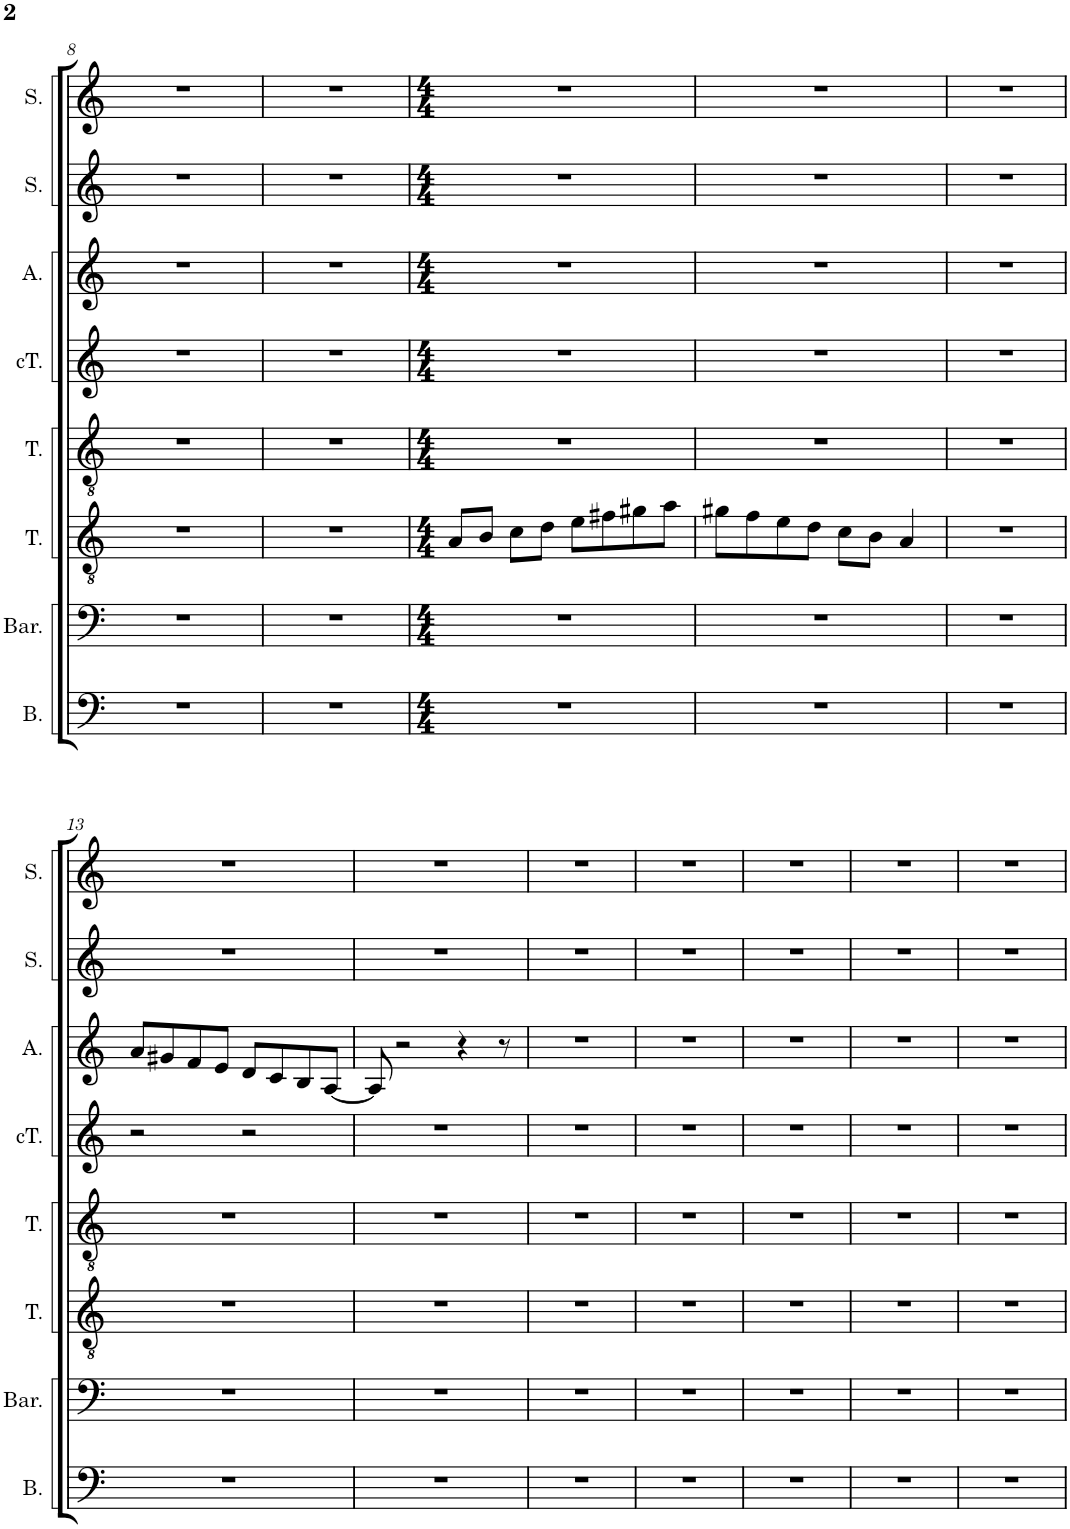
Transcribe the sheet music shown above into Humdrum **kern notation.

**kern	**kern	**kern	**kern	**kern	**kern	**kern	**kern
*part8	*part7	*part6	*part5	*part4	*part3	*part2	*part1
*staff8	*staff7	*staff6	*staff5	*staff4	*staff3	*staff2	*staff1
*I"Bass	*I"Baritone	*I"Tenor	*I"Tenor	*I"Countertenor	*I"Alto	*I"Soprano	*I"Soprano
*I'B.	*I'Bar.	*I'T.	*I'T.	*I'cT.	*I'A.	*I'S.	*I'S.
!!LO:PB:g=z
*clefF4	*clefF4	*clefGv2	*clefGv2	*clefG2	*clefG2	*clefG2	*clefG2
*k[]	*k[]	*k[]	*k[]	*k[]	*k[]	*k[]	*k[]
*M6/4	*M6/4	*M6/4	*M6/4	*M6/4	*M6/4	*M6/4	*M6/4
=8	=8	=8	=8	=8	=8	=8	=8
1.r	1.r	1.r	1.r	1.r	1.r	1.r	1.r
=9	=9	=9	=9	=9	=9	=9	=9
1.r	1.r	1.r	1.r	1.r	1.r	1.r	1.r
=10	=10	=10	=10	=10	=10	=10	=10
*M4/4	*M4/4	*M4/4	*M4/4	*M4/4	*M4/4	*M4/4	*M4/4
1r	1r	8A/L	1r	1r	1r	1r	1r
.	.	8B/J	.	.	.	.	.
.	.	8c\L	.	.	.	.	.
.	.	8d\J	.	.	.	.	.
.	.	8e\L	.	.	.	.	.
.	.	8f#X\	.	.	.	.	.
.	.	8g#X\	.	.	.	.	.
.	.	8a\J	.	.	.	.	.
=11	=11	=11	=11	=11	=11	=11	=11
1r	1r	8g#X\L	1r	1r	1r	1r	1r
.	.	8f\	.	.	.	.	.
.	.	8e\	.	.	.	.	.
.	.	8d\J	.	.	.	.	.
.	.	8c\L	.	.	.	.	.
.	.	8B\J	.	.	.	.	.
.	.	4A/	.	.	.	.	.
=12	=12	=12	=12	=12	=12	=12	=12
1r	1r	1r	1r	1r	1r	1r	1r
!!LO:LB:g=z
=13	=13	=13	=13	=13	=13	=13	=13
1r	1r	1r	1r	2r	8a/L	1r	1r
.	.	.	.	.	8g#X/	.	.
.	.	.	.	.	8f/	.	.
.	.	.	.	.	8e/J	.	.
.	.	.	.	2r	8d/L	.	.
.	.	.	.	.	8c/	.	.
.	.	.	.	.	8B/	.	.
.	.	.	.	.	[8A/J	.	.
=14	=14	=14	=14	=14	=14	=14	=14
1r	1r	1r	1r	1r	8A/]	1r	1r
.	.	.	.	.	2r	.	.
.	.	.	.	.	4r	.	.
.	.	.	.	.	8r	.	.
=15	=15	=15	=15	=15	=15	=15	=15
1r	1r	1r	1r	1r	1r	1r	1r
=16	=16	=16	=16	=16	=16	=16	=16
1r	1r	1r	1r	1r	1r	1r	1r
=17	=17	=17	=17	=17	=17	=17	=17
1r	1r	1r	1r	1r	1r	1r	1r
=18	=18	=18	=18	=18	=18	=18	=18
1r	1r	1r	1r	1r	1r	1r	1r
=19	=19	=19	=19	=19	=19	=19	=19
1r	1r	1r	1r	1r	1r	1r	1r
=	=	=	=	=	=	=	=
*-	*-	*-	*-	*-	*-	*-	*-
